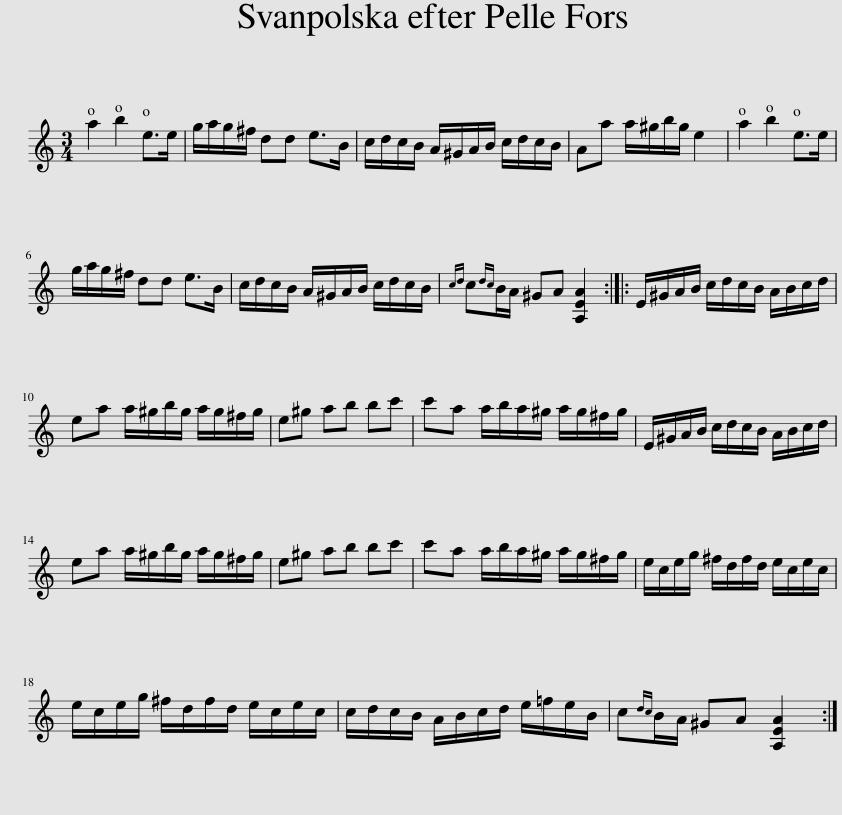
X:1
L:1/8
M:3/4
I:linebreak $
K:C
V:1 treble
V:1
 a2 b2 e>e | g/a/g/^f/ dd e>B | c/d/c/B/ A/^G/A/B/ c/d/c/B/ | Aa a/^g/b/g/ e2 | a2 b2 e>e |$ %5
 g/a/g/^f/ dd e>B | c/d/c/B/ A/^G/A/B/ c/d/c/B/ |{cd} c{dc}B/A/ ^GA [A,EA]2 :: E/^G/A/B/ c/d/c/B/ A/B/c/d/ |$ ea a/^g/b/g/ a/g/^f/g/ | %10
 e^g ab bc' | c'a a/b/a/^g/ a/g/^f/g/ | E/^G/A/B/ c/d/c/B/ A/B/c/d/ |$ ea a/^g/b/g/ a/g/^f/g/ | e^g ab bc' | %15
 c'a a/b/a/^g/ a/g/^f/g/ | e/c/e/g/ ^f/d/f/d/ e/c/e/c/ |$ e/c/e/g/ ^f/d/f/d/ e/c/e/c/ | c/d/c/B/ A/B/c/d/ e/=f/e/B/ | c{dc}B/A/ ^GA [A,EA]2 :| %20
